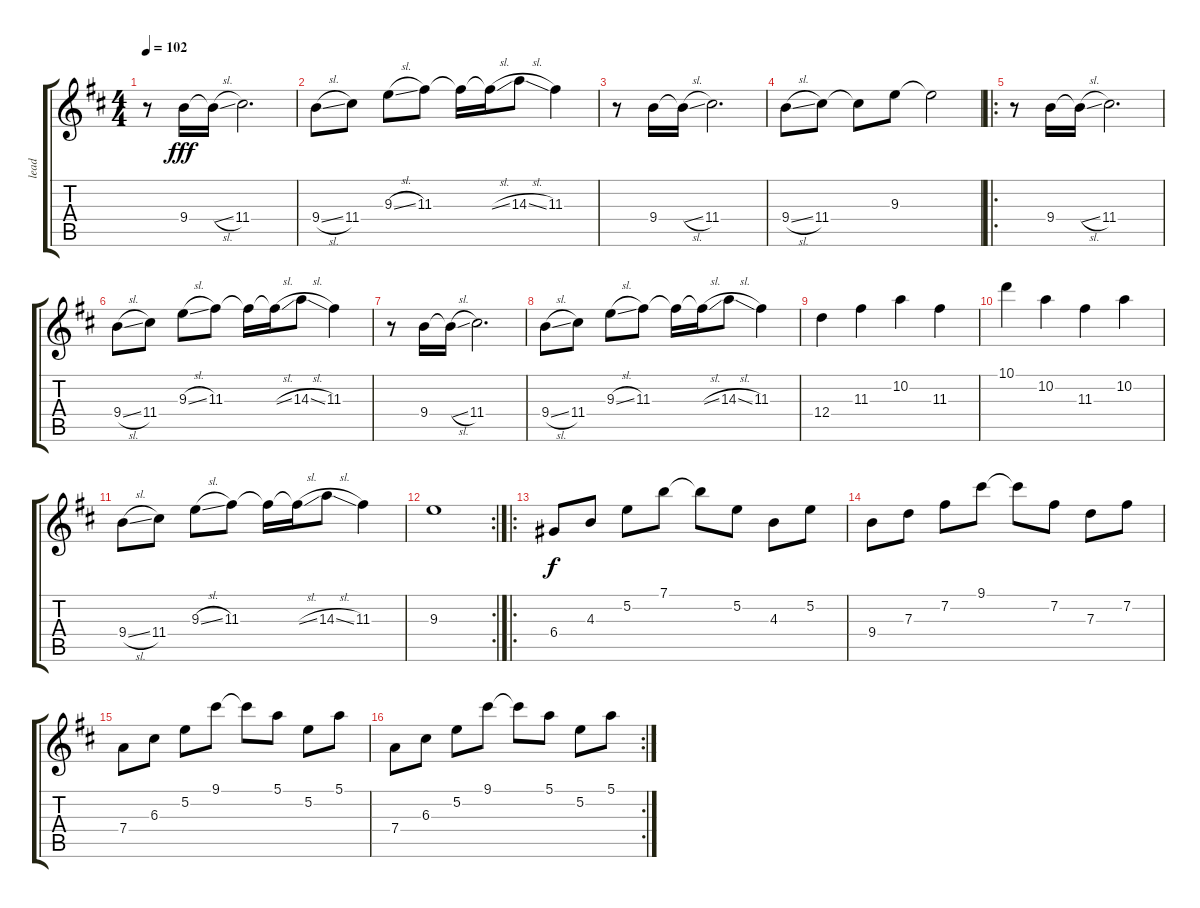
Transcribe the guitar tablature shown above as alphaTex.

\track ("lead" "lead") {instrument electricguitarclean}
\staff {score tabs}
\tuning (E4 B3 G3 D3 A2 E2) {hide}
\ts (4 4)
\tempo 102
\clef g2
\ks d
r.8{dy f} 9.4.16{dy fff} 9.4{sl t}.16 11.4.2{d} |
9.4{sl}.8 11.4.8 9.3{sl}.8 11.3.8 11.3{t}.16 11.3{sl t}.16 14.3{sl}.8 11.3.4 |
r.8 9.4.16 9.4{sl t}.16 11.4.2{d} |
9.4{sl}.8 11.4.8 11.4{t}.8 9.3.8 9.3{t}.2 |
\ro
r.8 9.4.16 9.4{sl t}.16 11.4.2{d} |
9.4{sl}.8 11.4.8 9.3{sl}.8 11.3.8 11.3{t}.16 11.3{sl t}.16 14.3{sl}.8 11.3.4 |
r.8 9.4.16 9.4{sl t}.16 11.4.2{d} |
9.4{sl}.8 11.4.8 9.3{sl}.8 11.3.8 11.3{t}.16 11.3{sl t}.16 14.3{sl}.8 11.3.4 |
12.4.4 11.3.4 10.2.4 11.3.4 |
10.1.4 10.2.4 11.3.4 10.2.4 |
9.4{sl}.8 11.4.8 9.3{sl}.8 11.3.8 11.3{t}.16 11.3{sl t}.16 14.3{sl}.8 11.3.4 |
\rc 2
9.3.1 |
\ro
6.4.8{dy f} 4.3.8 5.2.8 7.1.8 7.1{t}.8 5.2.8 4.3.8 5.2.8 |
9.4.8 7.3.8 7.2.8 9.1.8 9.1{t}.8 7.2.8 7.3.8 7.2.8 |
7.4.8 6.3.8 5.2.8 9.1.8 9.1{t}.8 5.1.8 5.2.8 5.1.8 |
\rc 2
7.4.8 6.3.8 5.2.8 9.1.8 9.1{t}.8 5.1.8 5.2.8 5.1.8
